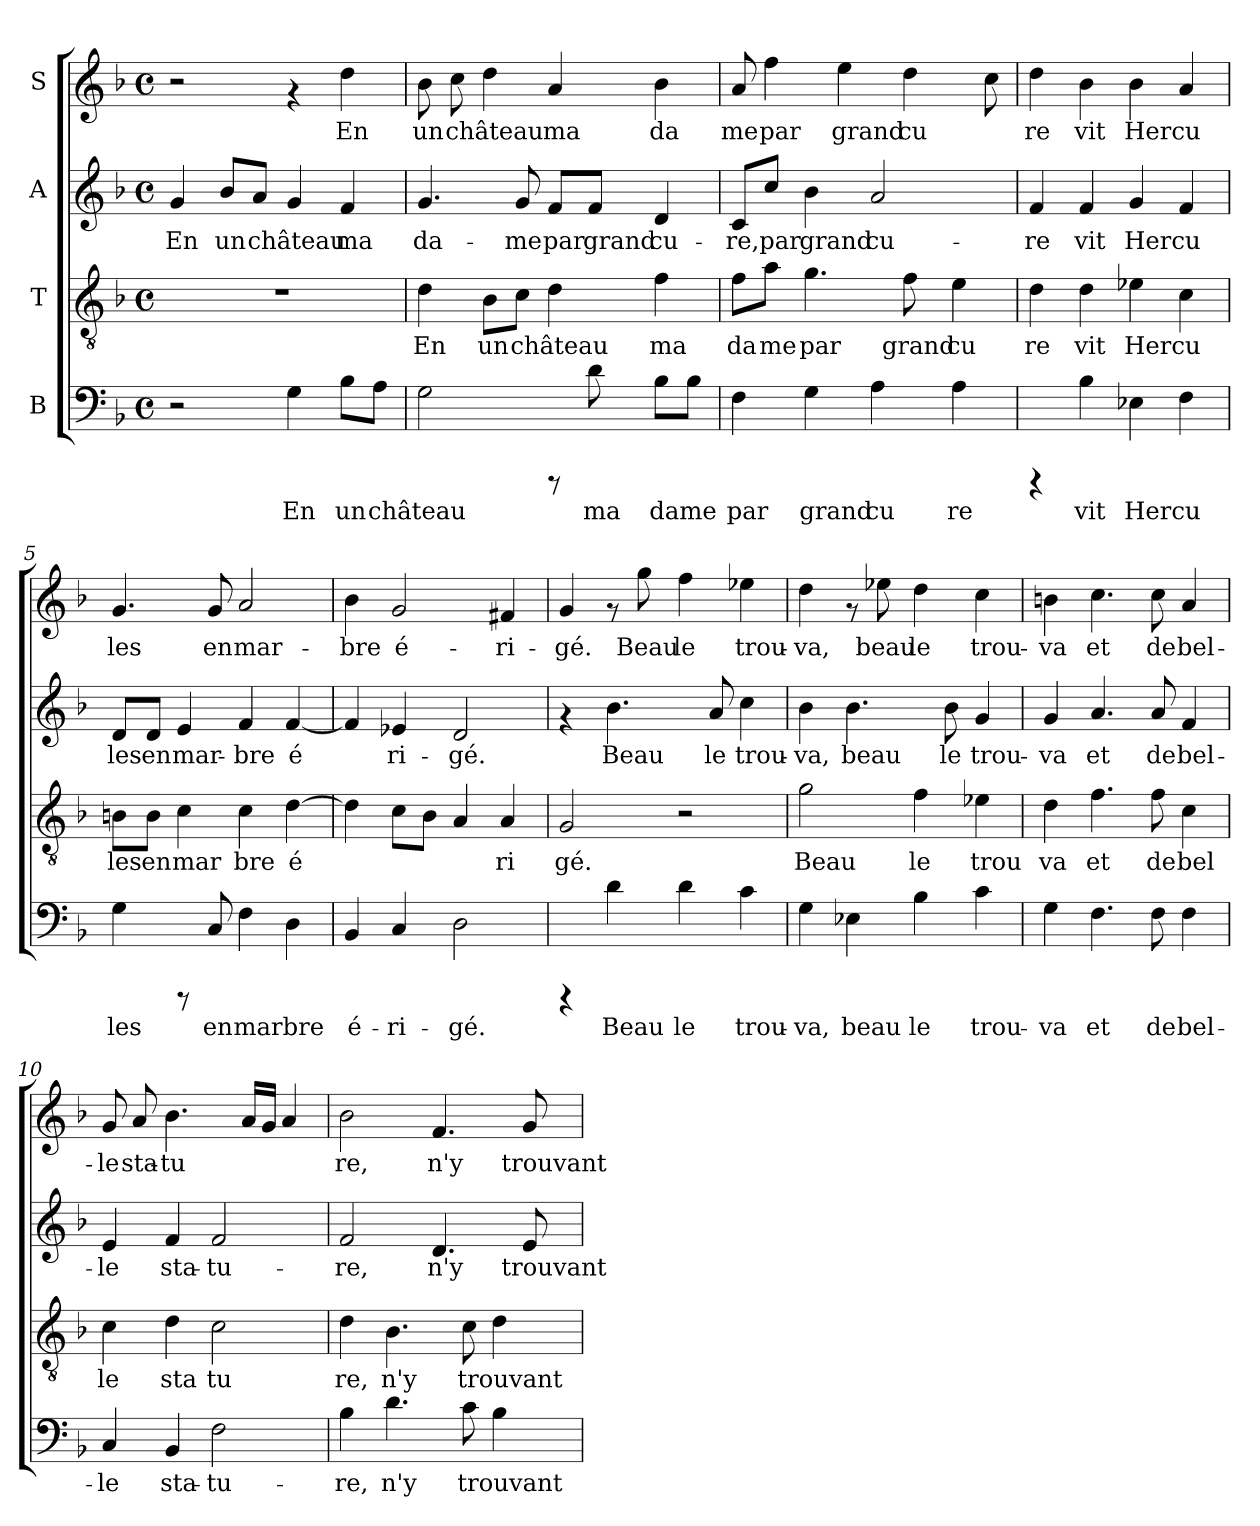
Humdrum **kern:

**kern	**text	**kern	**text	**kern	**text	**kern	**text
*part4	*part4	*part3	*part3	*part2	*part2	*part1	*part1
*staff4	*staff4	*staff3	*staff3	*staff2	*staff2	*staff1	*staff1
*I"B	*	*I"T	*	*I"A	*	*I"S	*
!!LO:PB:g=z
*stria5	*	*stria5	*	*stria5	*	*stria5	*
*clefF4	*	*clefGv2	*	*clefG2	*	*clefG2	*
*k[b-]	*	*k[b-]	*	*k[b-]	*	*k[b-]	*
*F:	*	*F:	*	*F:	*	*F:	*
*M4/4	*	*M4/4	*	*M4/4	*	*M4/4	*
*met(c)	*	*met(c)	*	*met(c)	*	*met(c)	*
=1	=1	=1	=1	=1	=1	=1	=1
!	!	!	!	!	!LO:LY:b:cj	!	!
2r	.	1r	.	4g/	En	2r	.
!	!	!	!	!	!LO:LY:b:cj	!	!
.	.	.	.	8b-/L	un	.	.
!	!	!	!	!	!LO:LY:b:cj	!	!
.	.	.	.	8a/J	château	.	.
!	!LO:LY:b:cj	!	!	!	!LO:LY:b:cj	!	!
4G\	En	.	.	4g/	.	4rf	.
!	!LO:LY:b:cj	!	!	!	!LO:LY:b:cj	!	!LO:LY:b:cj
8B-\L	un	.	.	4f/	ma	4dd\	En
!	!LO:LY:b:cj	!	!	!	!	!	!
8A\J	château	.	.	.	.	.	.
=2	=2	=2	=2	=2	=2	=2	=2
!	!LO:LY:b:cj	!	!LO:LY:b:cj	!	!LO:LY:b:cj	!	!LO:LY:b:cj
2G\	.	4d\	En	4.g/	da-	8b-\	un
!	!	!	!	!	!	!	!LO:LY:b:cj
.	.	.	.	.	.	8cc\	château
!	!	!	!LO:LY:b:cj	!	!	!	!LO:LY:b:cj
.	.	8B-\L	un	.	.	4dd\	.
!	!	!	!LO:LY:b:cj	!	!LO:LY:b:cj	!	!
.	.	8c\J	château	8g/	-me	.	.
!	!	!	!LO:LY:b:cj	!	!LO:LY:b:cj	!	!LO:LY:b:cj
8rCCC	.	4d\	.	8f/L	par	4a/	ma
!	!LO:LY:b:cj	!	!	!	!LO:LY:b:cj	!	!
8d\	ma	.	.	8f/J	grand	.	.
!	!LO:LY:b:cj	!	!LO:LY:b:cj	!	!LO:LY:b:cj	!	!LO:LY:b:cj
8B-\L	dame	4f\	ma	4d/	cu-	4b-\	da
!	!LO:LY:b:cj	!	!	!	!	!	!
8B-\J	.	.	.	.	.	.	.
=3	=3	=3	=3	=3	=3	=3	=3
!	!LO:LY:b:cj	!	!LO:LY:b:cj	!	!LO:LY:b:cj	!	!LO:LY:b:cj
4F\	par	8f\L	da	8c/L	-re,	8a/	me
!	!	!	!LO:LY:b:cj	!	!LO:LY:b:cj	!	!LO:LY:b:cj
.	.	8a\J	me	8cc/J	par	4ff\	par
!	!LO:LY:b:cj	!	!LO:LY:b:cj	!	!LO:LY:b:cj	!	!
4G\	grand	4.g\	par	4b-\	grand	.	.
!	!	!	!	!	!	!	!LO:LY:b:cj
.	.	.	.	.	.	4ee\	grand
!	!LO:LY:b:cj	!	!	!	!LO:LY:b:cj	!	!
4A\	cu	.	.	2a/	cu-	.	.
!	!	!	!LO:LY:b:cj	!	!	!	!LO:LY:b:cj
.	.	8f\	grand	.	.	4dd\	cu
!	!LO:LY:b:cj	!	!LO:LY:b:cj	!	!	!	!
4A\	re	4e\	cu	.	.	.	.
!	!	!	!	!	!	!	!LO:LY:b:cj
.	.	.	.	.	.	8cc\	.
!!LO:LB:g=z
=4	=4	=4	=4	=4	=4	=4	=4
!	!	!	!LO:LY:b:cj	!	!LO:LY:b:cj	!	!LO:LY:b:cj
4rCCC	.	4d\	re	4f/	-re	4dd\	re
!	!LO:LY:b:cj	!	!LO:LY:b:cj	!	!LO:LY:b:cj	!	!LO:LY:b:cj
4B-\	vit	4d\	vit	4f/	vit	4b-\	vit
!	!LO:LY:b:cj	!	!LO:LY:b:cj	!	!LO:LY:b:cj	!	!LO:LY:b:cj
4E-X\	Hercu-	4e-X\	Hercu	4g/	Hercu-	4b-\	Hercu-
!	!LO:LY:b:cj	!	!LO:LY:b:cj	!	!LO:LY:b:cj	!	!LO:LY:b:cj
4F\	--	4c\	.	4f/	--	4a/	--
=5	=5	=5	=5	=5	=5	=5	=5
!	!LO:LY:b:cj	!	!LO:LY:b:cj	!	!LO:LY:b:cj	!	!LO:LY:b:cj
4G\	-les	8Bn\L	les	8d/L	-les	4.g/	-les
!	!	!	!LO:LY:b:cj	!	!LO:LY:b:cj	!	!
.	.	8B\J	en	8d/J	en	.	.
!	!	!	!LO:LY:b:cj	!	!LO:LY:b:cj	!	!
8rCCC	.	4c\	mar	4e/	mar-	.	.
!	!LO:LY:b:cj	!	!	!	!	!	!LO:LY:b:cj
8C/	en	.	.	.	.	8g/	en
!	!LO:LY:b:cj	!	!LO:LY:b:cj	!	!LO:LY:b:cj	!	!LO:LY:b:cj
4F\	marbre	4c\	bre	4f/	-bre	2a/	mar-
!	!LO:LY:b:cj	!	!LO:LY:b:cj	!	!LO:LY:b:cj	!	!
4D\	.	[>4d\	é	[<4f/	é-	.	.
=6	=6	=6	=6	=6	=6	=6	=6
!	!LO:LY:b:cj	!	!LO:LY:b:cj	!	!LO:LY:b:cj	!	!LO:LY:b:cj
4BB-/	é-	4d\]	.	4f/]	--	4b-\	-bre
!	!LO:LY:b:cj	!	!LO:LY:b:cj	!	!LO:LY:b:cj	!	!LO:LY:b:cj
4C/	-ri-	8c\L	.	4e-X/	-ri-	2g/	é-
!	!	!	!LO:LY:b:cj	!	!	!	!
.	.	8B-\J	.	.	.	.	.
!	!LO:LY:b:cj	!	!LO:LY:b:cj	!	!LO:LY:b:cj	!	!
2D\	-gé.	4A/	.	2d/	-gé.	.	.
!	!	!	!LO:LY:b:cj	!	!	!	!LO:LY:b:cj
.	.	4A/	ri	.	.	4f#/	-ri-
=7	=7	=7	=7	=7	=7	=7	=7
!	!	!	!LO:LY:b:cj	!	!	!	!LO:LY:b:cj
4rCCC	.	2G/	gé.	4rf	.	4g/	-gé.
!	!LO:LY:b:cj	!	!	!	!LO:LY:b:cj	!	!
4d\	Beau	.	.	4.b-\	Beau	8rf	.
!	!	!	!	!	!	!	!LO:LY:b:cj
.	.	.	.	.	.	8gg\	Beau
!	!LO:LY:b:cj	!	!	!	!	!	!LO:LY:b:cj
4d\	le	2r	.	.	.	4ff\	le
!	!	!	!	!	!LO:LY:b:cj	!	!
.	.	.	.	8a/	le	.	.
!	!LO:LY:b:cj	!	!	!	!LO:LY:b:cj	!	!LO:LY:b:cj
4c\	trou-	.	.	4cc\	trou-	4ee-X\	trou-
=8	=8	=8	=8	=8	=8	=8	=8
!	!LO:LY:b:cj	!	!LO:LY:b:cj	!	!LO:LY:b:cj	!	!LO:LY:b:cj
4G\	-va,	2g\	Beau	4b-\	-va,	4dd\	-va,
!	!LO:LY:b:cj	!	!	!	!LO:LY:b:cj	!	!
4E-X\	beau	.	.	4.b-\	beau	8rf	.
!	!	!	!	!	!	!	!LO:LY:b:cj
.	.	.	.	.	.	8ee-X\	beau
!	!LO:LY:b:cj	!	!LO:LY:b:cj	!	!	!	!LO:LY:b:cj
4B-\	le	4f\	le	.	.	4dd\	le
!	!	!	!	!	!LO:LY:b:cj	!	!
.	.	.	.	8b-\	le	.	.
!	!LO:LY:b:cj	!	!LO:LY:b:cj	!	!LO:LY:b:cj	!	!LO:LY:b:cj
4c\	trou-	4e-X\	trou	4g/	trou-	4cc\	trou-
=9	=9	=9	=9	=9	=9	=9	=9
!	!LO:LY:b:cj	!	!LO:LY:b:cj	!	!LO:LY:b:cj	!	!LO:LY:b:cj
4G\	-va	4d\	va	4g/	-va	4bn\	-va
!	!LO:LY:b:cj	!	!LO:LY:b:cj	!	!LO:LY:b:cj	!	!LO:LY:b:cj
4.F\	et	4.f\	et	4.a/	et	4.cc\	et
!	!LO:LY:b:cj	!	!LO:LY:b:cj	!	!LO:LY:b:cj	!	!LO:LY:b:cj
8F\	de	8f\	de	8a/	de	8cc\	de
!	!LO:LY:b:cj	!	!LO:LY:b:cj	!	!LO:LY:b:cj	!	!LO:LY:b:cj
4F\	bel-	4c\	bel	4f/	bel-	4a/	bel-
!!LO:PB:g=z
=10	=10	=10	=10	=10	=10	=10	=10
!	!LO:LY:b:cj	!	!LO:LY:b:cj	!	!LO:LY:b:cj	!	!LO:LY:b:cj
4C/	-le	4c\	le	4e/	-le	8g/	-le
!	!	!	!	!	!	!	!LO:LY:b:cj
.	.	.	.	.	.	8a/	sta-
!	!LO:LY:b:cj	!	!LO:LY:b:cj	!	!LO:LY:b:cj	!	!LO:LY:b:cj
4BB-/	sta-	4d\	sta	4f/	sta-	4.b-\	-tu-
!	!LO:LY:b:cj	!	!LO:LY:b:cj	!	!LO:LY:b:cj	!	!
2F\	-tu-	2c\	tu	2f/	-tu-	.	.
!	!	!	!	!	!	!	!LO:LY:b:cj
.	.	.	.	.	.	16a/L	--
!	!	!	!	!	!	!	!LO:LY:b:cj
.	.	.	.	.	.	16g/J	--
!	!	!	!	!	!	!	!LO:LY:b:cj
.	.	.	.	.	.	4a/	--
=11	=11	=11	=11	=11	=11	=11	=11
!	!LO:LY:b:cj	!	!LO:LY:b:cj	!	!LO:LY:b:cj	!	!LO:LY:b:cj
4B-\	-re,	4d\	re,	2f/	-re,	2b-\	-re,
!	!LO:LY:b:cj	!	!LO:LY:b:cj	!	!	!	!
4.d\	n'y	4.B-\	n'y	.	.	.	.
!	!	!	!	!	!LO:LY:b:cj	!	!LO:LY:b:cj
.	.	.	.	4.d/	n'y	4.f/	n'y
!	!LO:LY:b:cj	!	!LO:LY:b:cj	!	!	!	!
8c\	trouvant	8c\	trouvant	.	.	.	.
!	!LO:LY:b:cj	!	!LO:LY:b:cj	!	!	!	!
4B-\	.	4d\	.	.	.	.	.
!	!	!	!	!	!LO:LY:b:cj	!	!LO:LY:b:cj
.	.	.	.	8e/	trouvant	8g/	trouvant
=	=	=	=	=	=	=	=
*-	*-	*-	*-	*-	*-	*-	*-
